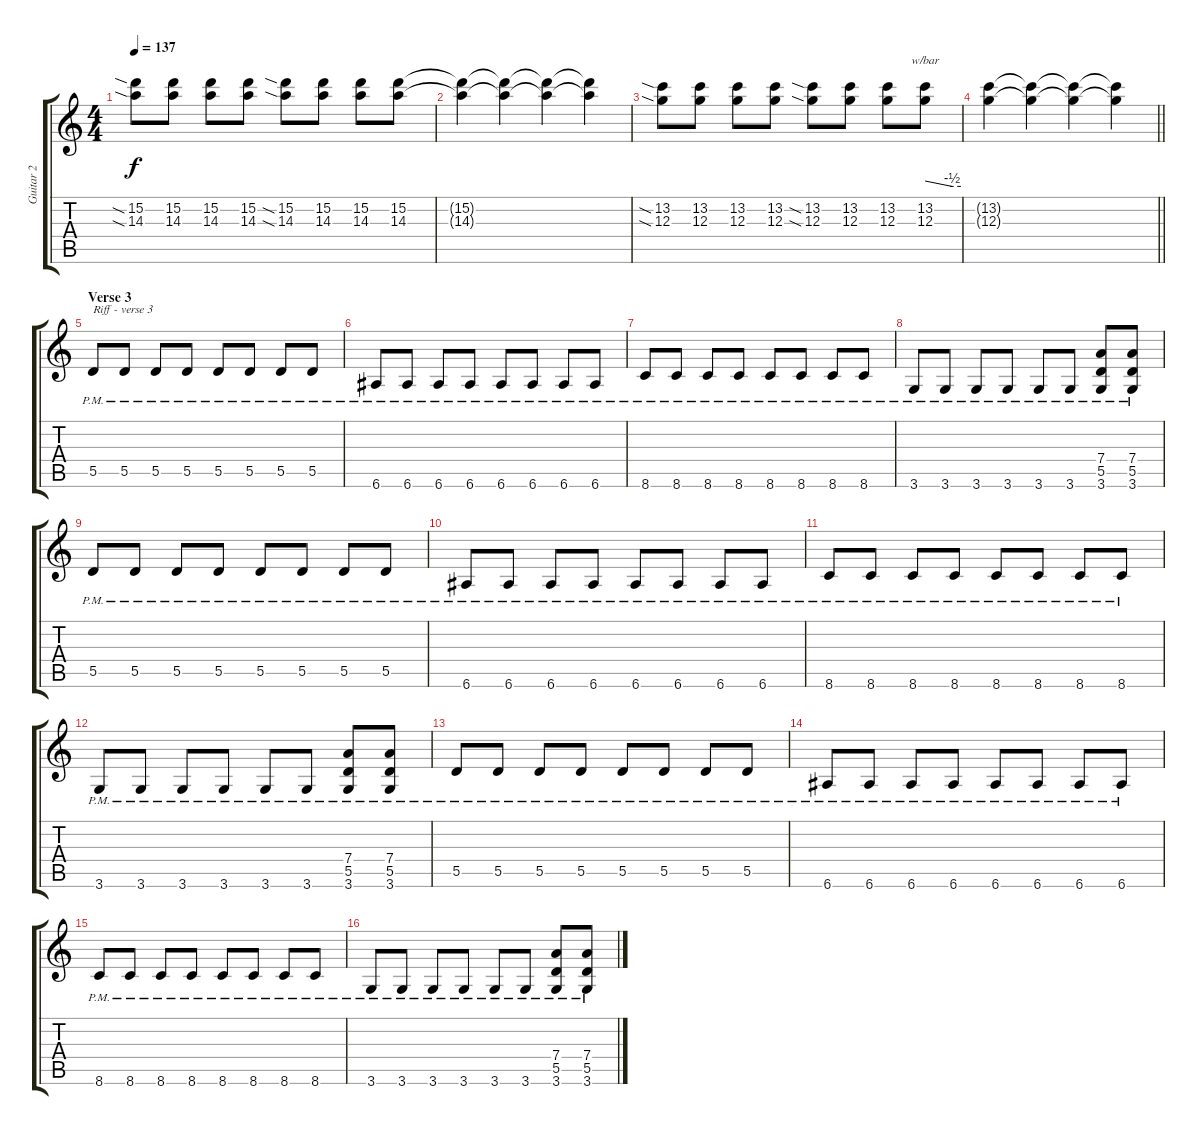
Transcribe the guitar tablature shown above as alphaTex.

\track ("Guitar 2" "Guitar 2") {instrument overdrivenguitar}
\staff {score tabs}
\tuning (E4 B3 G3 D3 A2 E2) {hide}
\ts (4 4)
\tempo 137
\clef g2
\ks c
(15.2{sia} 14.3{sia}).8{dy f} (15.2 14.3).8 (15.2 14.3).8 (15.2 14.3).8 (15.2{sia} 14.3{sia}).8 (15.2 14.3).8 (15.2 14.3).8 (15.2 14.3).8 |
(15.2{t} 14.3{t}).4 (15.2{t} 14.3{t}).4 (15.2{t} 14.3{t}).4 (15.2{t} 14.3{t}).4 |
(13.2{sia} 12.3{sia}).8 (13.2 12.3).8 (13.2 12.3).8 (13.2 12.3).8 (13.2{sia} 12.3{sia}).8 (13.2 12.3).8 (13.2 12.3).8 (13.2 12.3).8{tbe (custom default 0 0 45 -2 60 -2)} |
\barLineRight lightlight
(13.2{t} 12.3{t}).4 (13.2{t} 12.3{t}).4 (13.2{t} 12.3{t}).4 (13.2{t} 12.3{t}).4 |
\section ("" "Verse 3")
5.5{pm}.8{txt "Riff - verse 3"} 5.5{pm}.8 5.5{pm}.8 5.5{pm}.8 5.5{pm}.8 5.5{pm}.8 5.5{pm}.8 5.5{pm}.8 |
6.6{pm}.8 6.6{pm}.8 6.6{pm}.8 6.6{pm}.8 6.6{pm}.8 6.6{pm}.8 6.6{pm}.8 6.6{pm}.8 |
8.6{pm}.8 8.6{pm}.8 8.6{pm}.8 8.6{pm}.8 8.6{pm}.8 8.6{pm}.8 8.6{pm}.8 8.6{pm}.8 |
3.6{pm}.8 3.6{pm}.8 3.6{pm}.8 3.6{pm}.8 3.6{pm}.8 3.6{pm}.8 (7.4 5.5 3.6{pm}).8 (7.4 5.5 3.6{pm}).8 |
5.5{pm}.8 5.5{pm}.8 5.5{pm}.8 5.5{pm}.8 5.5{pm}.8 5.5{pm}.8 5.5{pm}.8 5.5{pm}.8 |
6.6{pm}.8 6.6{pm}.8 6.6{pm}.8 6.6{pm}.8 6.6{pm}.8 6.6{pm}.8 6.6{pm}.8 6.6{pm}.8 |
8.6{pm}.8 8.6{pm}.8 8.6{pm}.8 8.6{pm}.8 8.6{pm}.8 8.6{pm}.8 8.6{pm}.8 8.6{pm}.8 |
3.6{pm}.8 3.6{pm}.8 3.6{pm}.8 3.6{pm}.8 3.6{pm}.8 3.6{pm}.8 (7.4 5.5 3.6{pm}).8 (7.4 5.5 3.6{pm}).8 |
5.5{pm}.8 5.5{pm}.8 5.5{pm}.8 5.5{pm}.8 5.5{pm}.8 5.5{pm}.8 5.5{pm}.8 5.5{pm}.8 |
6.6{pm}.8 6.6{pm}.8 6.6{pm}.8 6.6{pm}.8 6.6{pm}.8 6.6{pm}.8 6.6{pm}.8 6.6{pm}.8 |
8.6{pm}.8 8.6{pm}.8 8.6{pm}.8 8.6{pm}.8 8.6{pm}.8 8.6{pm}.8 8.6{pm}.8 8.6{pm}.8 |
3.6{pm}.8 3.6{pm}.8 3.6{pm}.8 3.6{pm}.8 3.6{pm}.8 3.6{pm}.8 (7.4 5.5 3.6{pm}).8 (7.4 5.5 3.6{pm}).8
